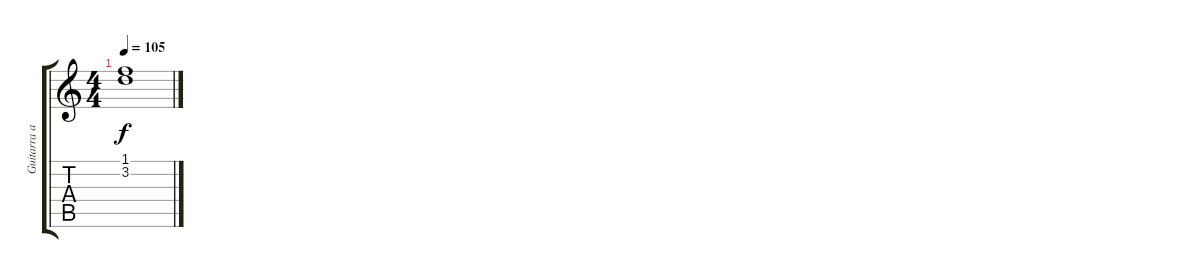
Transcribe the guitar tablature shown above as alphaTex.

\track ("Guitarra acústica" "Guitarra a") {instrument acousticguitarsteel}
\staff {score tabs}
\tuning (E4 B3 G3 D3 A2 E2) {hide}
\ts (4 4)
\tempo 105
\clef g2
\ks c
(1.1 3.2).1{dy f}
